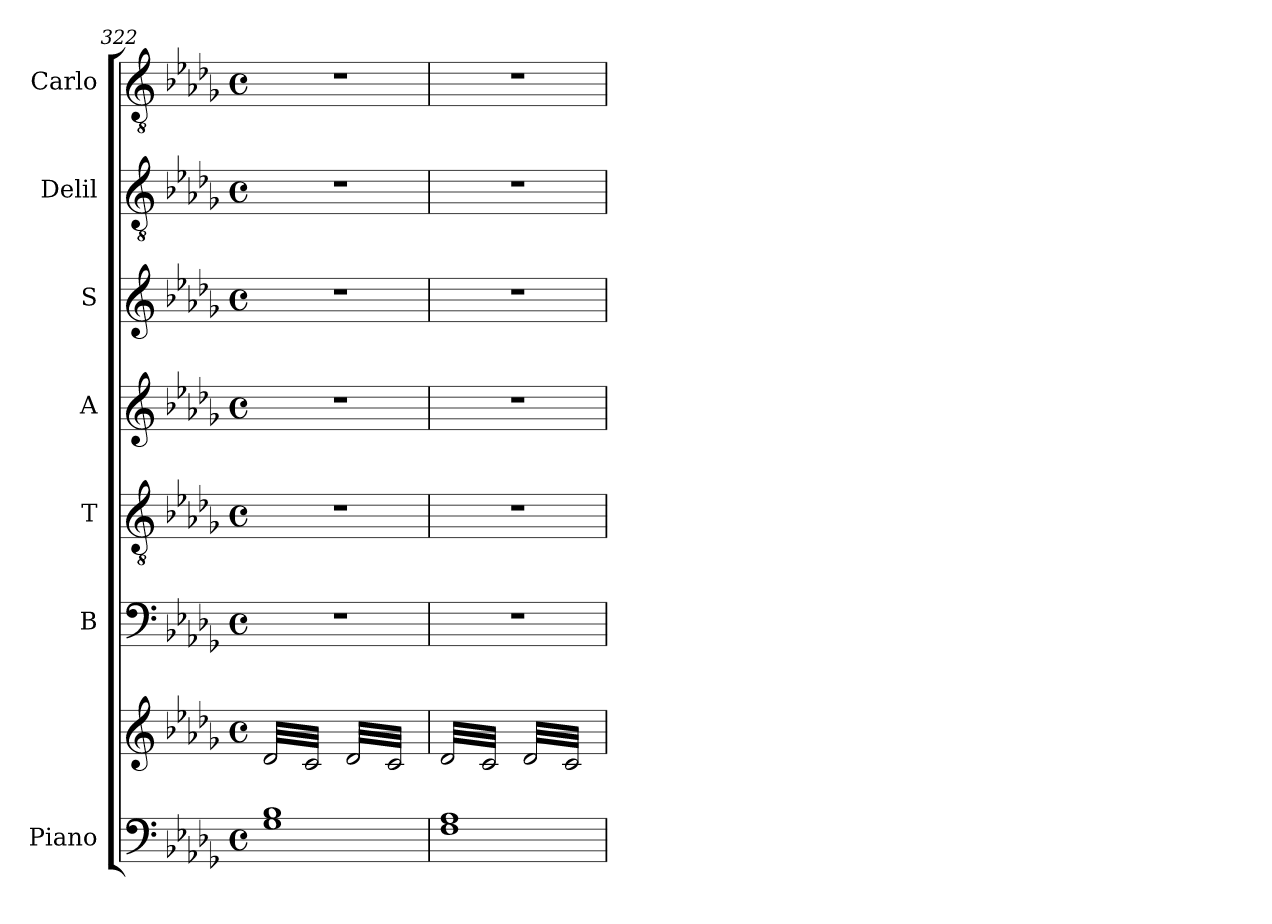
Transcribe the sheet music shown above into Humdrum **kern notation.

**kern	**kern	**kern	**kern	**kern	**kern	**kern	**kern
*part7	*part7	*part6	*part5	*part4	*part3	*part2	*part1
*staff8	*staff7	*staff6	*staff5	*staff4	*staff3	*staff2	*staff1
*I"Piano	*	*I"B	*I"T	*I"A	*I"S	*I"Delil	*I"Carlo
*I'Pno	*	*I'B	*I'T	*I'A	*I'S	*	*
!!LO:LB:g=z
*clefF4	*clefG2	*clefF4	*clefGv2	*clefG2	*clefG2	*clefGv2	*clefGv2
*k[b-e-a-d-g-]	*k[b-e-a-d-g-]	*k[b-e-a-d-g-]	*k[b-e-a-d-g-]	*k[b-e-a-d-g-]	*k[b-e-a-d-g-]	*k[b-e-a-d-g-]	*k[b-e-a-d-g-]
*M4/4	*M4/4	*M4/4	*M4/4	*M4/4	*M4/4	*M4/4	*M4/4
*met(c)	*met(c)	*met(c)	*met(c)	*met(c)	*met(c)	*met(c)	*met(c)
=322	=322	=322	=322	=322	=322	=322	=322
*	*tremolo	*	*	*	*	*	*
1G- 1B-	32d-/LLL	1r	1r	1r	1r	1r	1r
.	32c/	.	.	.	.	.	.
.	32d-/	.	.	.	.	.	.
.	32c/	.	.	.	.	.	.
.	32d-/	.	.	.	.	.	.
.	32c/	.	.	.	.	.	.
.	32d-/	.	.	.	.	.	.
.	32c/	.	.	.	.	.	.
.	32d-/	.	.	.	.	.	.
.	32c/	.	.	.	.	.	.
.	32d-/	.	.	.	.	.	.
.	32c/	.	.	.	.	.	.
.	32d-/	.	.	.	.	.	.
.	32c/	.	.	.	.	.	.
.	32d-/	.	.	.	.	.	.
.	32c/JJJ	.	.	.	.	.	.
.	32d-/LLL	.	.	.	.	.	.
.	32c/	.	.	.	.	.	.
.	32d-/	.	.	.	.	.	.
.	32c/	.	.	.	.	.	.
.	32d-/	.	.	.	.	.	.
.	32c/	.	.	.	.	.	.
.	32d-/	.	.	.	.	.	.
.	32c/	.	.	.	.	.	.
.	32d-/	.	.	.	.	.	.
.	32c/	.	.	.	.	.	.
.	32d-/	.	.	.	.	.	.
.	32c/	.	.	.	.	.	.
.	32d-/	.	.	.	.	.	.
.	32c/	.	.	.	.	.	.
.	32d-/	.	.	.	.	.	.
.	32c/JJJ	.	.	.	.	.	.
=323	=323	=323	=323	=323	=323	=323	=323
1F 1A-	32d-/LLL	1r	1r	1r	1r	1r	1r
.	32c/	.	.	.	.	.	.
.	32d-/	.	.	.	.	.	.
.	32c/	.	.	.	.	.	.
.	32d-/	.	.	.	.	.	.
.	32c/	.	.	.	.	.	.
.	32d-/	.	.	.	.	.	.
.	32c/	.	.	.	.	.	.
.	32d-/	.	.	.	.	.	.
.	32c/	.	.	.	.	.	.
.	32d-/	.	.	.	.	.	.
.	32c/	.	.	.	.	.	.
.	32d-/	.	.	.	.	.	.
.	32c/	.	.	.	.	.	.
.	32d-/	.	.	.	.	.	.
.	32c/JJJ	.	.	.	.	.	.
.	32d-/LLL	.	.	.	.	.	.
.	32c/	.	.	.	.	.	.
.	32d-/	.	.	.	.	.	.
.	32c/	.	.	.	.	.	.
.	32d-/	.	.	.	.	.	.
.	32c/	.	.	.	.	.	.
.	32d-/	.	.	.	.	.	.
.	32c/	.	.	.	.	.	.
.	32d-/	.	.	.	.	.	.
.	32c/	.	.	.	.	.	.
.	32d-/	.	.	.	.	.	.
.	32c/	.	.	.	.	.	.
.	32d-/	.	.	.	.	.	.
.	32c/	.	.	.	.	.	.
.	32d-/	.	.	.	.	.	.
.	32c/JJJ	.	.	.	.	.	.
*	*Xtremolo	*	*	*	*	*	*
.	.	.	.	.	.	.	.
.	.	.	.	.	.	.	.
.	.	.	.	.	.	.	.
.	.	.	.	.	.	.	.
.	.	.	.	.	.	.	.
.	.	.	.	.	.	.	.
.	.	.	.	.	.	.	.
.	.	.	.	.	.	.	.
=	=	=	=	=	=	=	=
*-	*-	*-	*-	*-	*-	*-	*-
